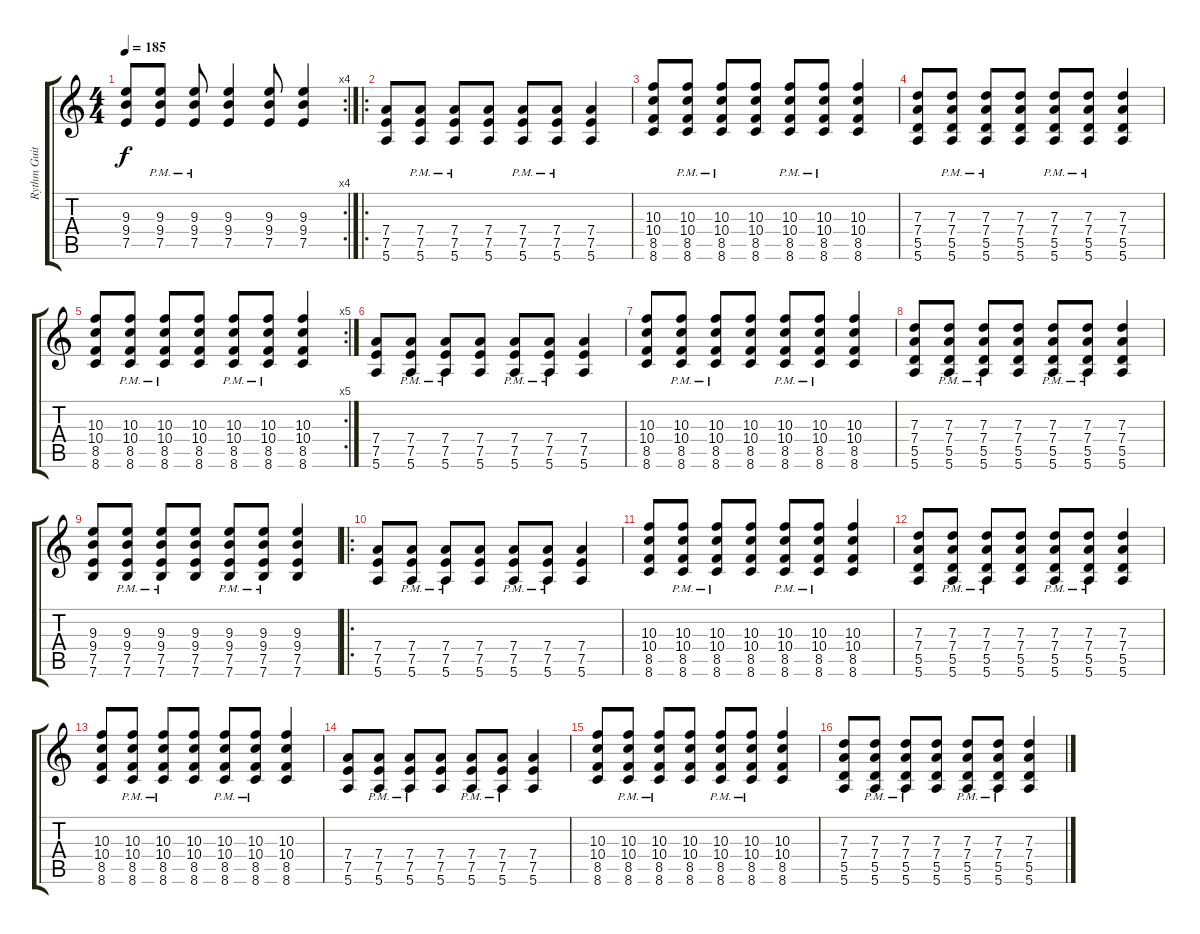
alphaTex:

\track ("Rythm Guitar" "Rythm Guit") {instrument overdrivenguitar}
\staff {score tabs}
\tuning (E4 B3 G3 D3 A2 E2) {hide}
\rc 4
\ts (4 4)
\tempo 185
\clef g2
\ks c
(9.3 9.4 7.5).8{dy f} (9.3{pm} 9.4{pm} 7.5{pm}).8 (9.3{pm} 9.4{pm} 7.5{pm}).8 (9.3 9.4 7.5).4 (9.3 9.4 7.5).8 (9.3 9.4 7.5).4 |
\ro
(7.4 7.5 5.6).8 (7.4{pm} 7.5{pm} 5.6{pm}).8 (7.4{pm} 7.5{pm} 5.6{pm}).8 (7.4 7.5 5.6).8 (7.4{pm} 7.5{pm} 5.6{pm}).8 (7.4{pm} 7.5{pm} 5.6{pm}).8 (7.4 7.5 5.6).4 |
(10.3 10.4 8.5 8.6).8 (10.3{pm} 10.4{pm} 8.5{pm} 8.6{pm}).8 (10.3{pm} 10.4{pm} 8.5{pm} 8.6{pm}).8 (10.3 10.4 8.5 8.6).8 (10.3{pm} 10.4{pm} 8.5{pm} 8.6{pm}).8 (10.3{pm} 10.4{pm} 8.5{pm} 8.6{pm}).8 (10.3 10.4 8.5 8.6).4 |
(7.3 7.4 5.5 5.6).8 (7.3{pm} 7.4{pm} 5.5{pm} 5.6{pm}).8 (7.3{pm} 7.4{pm} 5.5{pm} 5.6{pm}).8 (7.3 7.4 5.5 5.6).8 (7.3{pm} 7.4{pm} 5.5{pm} 5.6{pm}).8 (7.3{pm} 7.4{pm} 5.5{pm} 5.6{pm}).8 (7.3 7.4 5.5 5.6).4 |
\rc 5
(10.3 10.4 8.5 8.6).8 (10.3{pm} 10.4{pm} 8.5{pm} 8.6{pm}).8 (10.3{pm} 10.4{pm} 8.5{pm} 8.6{pm}).8 (10.3 10.4 8.5 8.6).8 (10.3{pm} 10.4{pm} 8.5{pm} 8.6{pm}).8 (10.3{pm} 10.4{pm} 8.5{pm} 8.6{pm}).8 (10.3 10.4 8.5 8.6).4 |
(7.4 7.5 5.6).8 (7.4{pm} 7.5{pm} 5.6{pm}).8 (7.4{pm} 7.5{pm} 5.6{pm}).8 (7.4 7.5 5.6).8 (7.4{pm} 7.5{pm} 5.6{pm}).8 (7.4{pm} 7.5{pm} 5.6{pm}).8 (7.4 7.5 5.6).4 |
(10.3 10.4 8.5 8.6).8 (10.3{pm} 10.4{pm} 8.5{pm} 8.6{pm}).8 (10.3{pm} 10.4{pm} 8.5{pm} 8.6{pm}).8 (10.3 10.4 8.5 8.6).8 (10.3{pm} 10.4{pm} 8.5{pm} 8.6{pm}).8 (10.3{pm} 10.4{pm} 8.5{pm} 8.6{pm}).8 (10.3 10.4 8.5 8.6).4 |
(7.3 7.4 5.5 5.6).8 (7.3{pm} 7.4{pm} 5.5{pm} 5.6{pm}).8 (7.3{pm} 7.4{pm} 5.5{pm} 5.6{pm}).8 (7.3 7.4 5.5 5.6).8 (7.3{pm} 7.4{pm} 5.5{pm} 5.6{pm}).8 (7.3{pm} 7.4{pm} 5.5{pm} 5.6{pm}).8 (7.3 7.4 5.5 5.6).4 |
(9.3 9.4 7.5 7.6).8 (9.3{pm} 9.4{pm} 7.5{pm} 7.6{pm}).8 (9.3{pm} 9.4{pm} 7.5{pm} 7.6{pm}).8 (9.3 9.4 7.5 7.6).8 (9.3{pm} 9.4{pm} 7.5{pm} 7.6{pm}).8 (9.3{pm} 9.4{pm} 7.5{pm} 7.6{pm}).8 (9.3 9.4 7.5 7.6).4 |
\ro
(7.4 7.5 5.6).8 (7.4{pm} 7.5{pm} 5.6{pm}).8 (7.4{pm} 7.5{pm} 5.6{pm}).8 (7.4 7.5 5.6).8 (7.4{pm} 7.5{pm} 5.6{pm}).8 (7.4{pm} 7.5{pm} 5.6{pm}).8 (7.4 7.5 5.6).4 |
(10.3 10.4 8.5 8.6).8 (10.3{pm} 10.4{pm} 8.5{pm} 8.6{pm}).8 (10.3{pm} 10.4{pm} 8.5{pm} 8.6{pm}).8 (10.3 10.4 8.5 8.6).8 (10.3{pm} 10.4{pm} 8.5{pm} 8.6{pm}).8 (10.3{pm} 10.4{pm} 8.5{pm} 8.6{pm}).8 (10.3 10.4 8.5 8.6).4 |
(7.3 7.4 5.5 5.6).8 (7.3{pm} 7.4{pm} 5.5{pm} 5.6{pm}).8 (7.3{pm} 7.4{pm} 5.5{pm} 5.6{pm}).8 (7.3 7.4 5.5 5.6).8 (7.3{pm} 7.4{pm} 5.5{pm} 5.6{pm}).8 (7.3{pm} 7.4{pm} 5.5{pm} 5.6{pm}).8 (7.3 7.4 5.5 5.6).4 |
(10.3 10.4 8.5 8.6).8 (10.3{pm} 10.4{pm} 8.5{pm} 8.6{pm}).8 (10.3{pm} 10.4{pm} 8.5{pm} 8.6{pm}).8 (10.3 10.4 8.5 8.6).8 (10.3{pm} 10.4{pm} 8.5{pm} 8.6{pm}).8 (10.3{pm} 10.4{pm} 8.5{pm} 8.6{pm}).8 (10.3 10.4 8.5 8.6).4 |
(7.4 7.5 5.6).8 (7.4{pm} 7.5{pm} 5.6{pm}).8 (7.4{pm} 7.5{pm} 5.6{pm}).8 (7.4 7.5 5.6).8 (7.4{pm} 7.5{pm} 5.6{pm}).8 (7.4{pm} 7.5{pm} 5.6{pm}).8 (7.4 7.5 5.6).4 |
(10.3 10.4 8.5 8.6).8 (10.3{pm} 10.4{pm} 8.5{pm} 8.6{pm}).8 (10.3{pm} 10.4{pm} 8.5{pm} 8.6{pm}).8 (10.3 10.4 8.5 8.6).8 (10.3{pm} 10.4{pm} 8.5{pm} 8.6{pm}).8 (10.3{pm} 10.4{pm} 8.5{pm} 8.6{pm}).8 (10.3 10.4 8.5 8.6).4 |
(7.3 7.4 5.5 5.6).8 (7.3{pm} 7.4{pm} 5.5{pm} 5.6{pm}).8 (7.3{pm} 7.4{pm} 5.5{pm} 5.6{pm}).8 (7.3 7.4 5.5 5.6).8 (7.3{pm} 7.4{pm} 5.5{pm} 5.6{pm}).8 (7.3{pm} 7.4{pm} 5.5{pm} 5.6{pm}).8 (7.3 7.4 5.5 5.6).4
